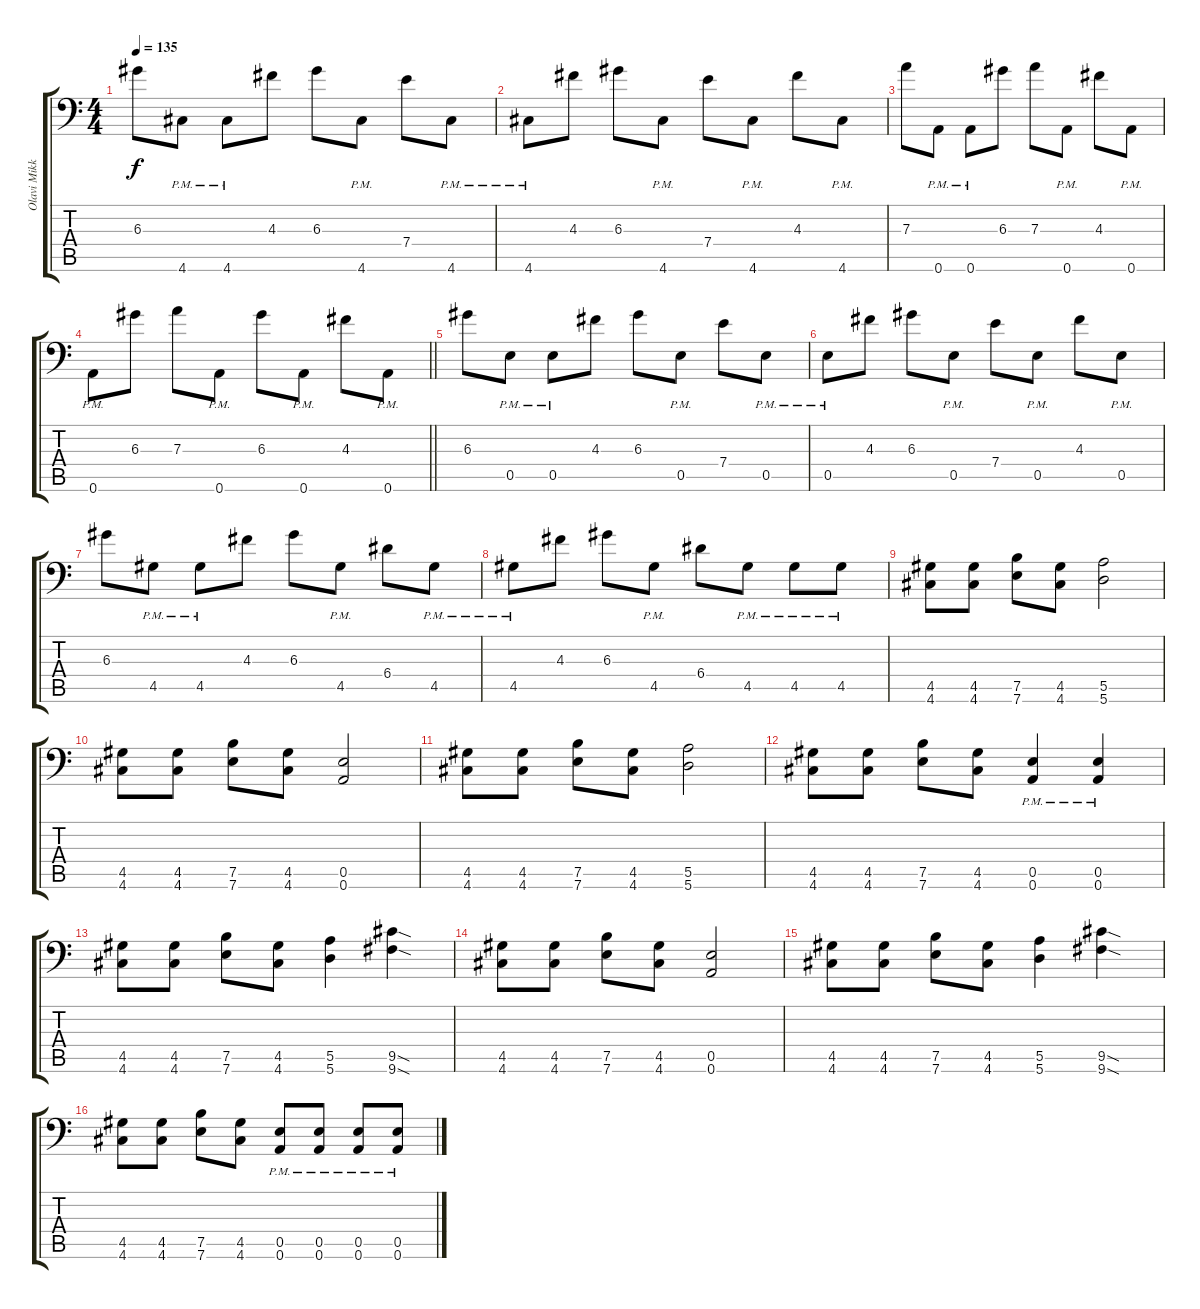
\track ("Olavi Mikkonen" "Olavi Mikk") {instrument distortionguitar}
\staff {score tabs}
\tuning (B3 Gb3 D3 A2 E2 A1) {hide}
\ts (4 4)
\tempo 135
\clef f4
\ks c
6.3.8{dy f} 4.6{pm}.8 4.6{pm}.8 4.3.8 6.3.8 4.6{pm}.8 7.4.8 4.6{pm}.8 |
4.6{pm}.8 4.3.8 6.3.8 4.6{pm}.8 7.4.8 4.6{pm}.8 4.3.8 4.6{pm}.8 |
7.3.8 0.6{pm}.8 0.6{pm}.8 6.3.8 7.3.8 0.6{pm}.8 4.3.8 0.6{pm}.8 |
\barLineRight lightlight
0.6{pm}.8 6.3.8 7.3.8 0.6{pm}.8 6.3.8 0.6{pm}.8 4.3.8 0.6{pm}.8 |
6.3.8 0.5{pm}.8 0.5{pm}.8 4.3.8 6.3.8 0.5{pm}.8 7.4.8 0.5{pm}.8 |
0.5{pm}.8 4.3.8 6.3.8 0.5{pm}.8 7.4.8 0.5{pm}.8 4.3.8 0.5{pm}.8 |
6.3.8 4.5{pm}.8 4.5{pm}.8 4.3.8 6.3.8 4.5{pm}.8 6.4.8 4.5{pm}.8 |
4.5{pm}.8 4.3.8 6.3.8 4.5{pm}.8 6.4.8 4.5{pm}.8 4.5{pm}.8 4.5{pm}.8 |
(4.5 4.6).8 (4.5 4.6).8 (7.5 7.6).8 (4.5 4.6).8 (5.5 5.6).2 |
(4.5 4.6).8 (4.5 4.6).8 (7.5 7.6).8 (4.5 4.6).8 (0.5 0.6).2 |
(4.5 4.6).8 (4.5 4.6).8 (7.5 7.6).8 (4.5 4.6).8 (5.5 5.6).2 |
(4.5 4.6).8 (4.5 4.6).8 (7.5 7.6).8 (4.5 4.6).8 (0.5{pm} 0.6{pm}).4 (0.5{pm} 0.6{pm}).4 |
(4.5 4.6).8 (4.5 4.6).8 (7.5 7.6).8 (4.5 4.6).8 (5.5 5.6).4 (9.5{sod} 9.6{sod}).4 |
(4.5 4.6).8 (4.5 4.6).8 (7.5 7.6).8 (4.5 4.6).8 (0.5 0.6).2 |
(4.5 4.6).8 (4.5 4.6).8 (7.5 7.6).8 (4.5 4.6).8 (5.5 5.6).4 (9.5{sod} 9.6{sod}).4 |
(4.5 4.6).8 (4.5 4.6).8 (7.5 7.6).8 (4.5 4.6).8 (0.5{pm} 0.6{pm}).8 (0.5{pm} 0.6{pm}).8 (0.5{pm} 0.6{pm}).8 (0.5{pm} 0.6{pm}).8
